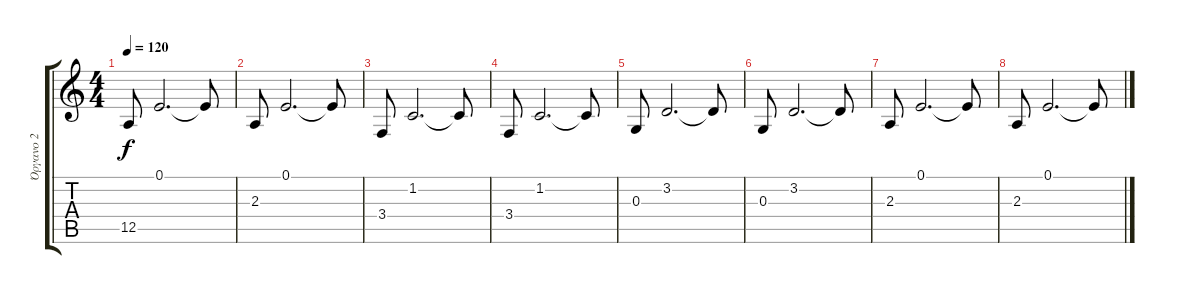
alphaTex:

\track ("Όργανο 2" "Όργανο 2") {instrument acousticgrandpiano}
\staff {score tabs}
\tuning (E4 B3 G3 D3 A2 E2) {hide}
\ts (4 4)
\tempo 120
\clef g2
\ks c
12.5.8{dy f volume 15} 0.1.2{d} 0.1{t}.8 |
2.3.8 0.1.2{d} 0.1{t}.8 |
3.4.8 1.2.2{d} 1.2{t}.8 |
3.4.8 1.2.2{d} 1.2{t}.8 |
0.3.8 3.2.2{d} 3.2{t}.8 |
0.3.8 3.2.2{d} 3.2{t}.8 |
2.3.8 0.1.2{d} 0.1{t}.8 |
2.3.8 0.1.2{d} 0.1{t}.8
